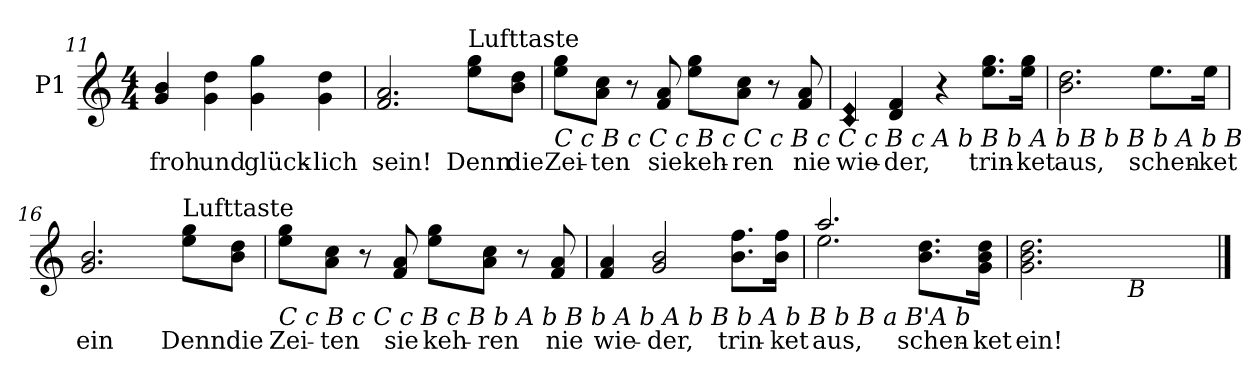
**kern	**text
*part1	*part1
*staff1	*staff1
*I"P1	*
*	*
*k[]	*
*C:	*
*M4/4	*
=11	=11
!	!LO:LY:b:color=#000000
4gi/ 4bi	froh
!	!LO:LY:b:color=#000000
4gi\ 4ddi	und
!	!LO:LY:b:color=#000000
4gi\ 4ggi	glück-
!	!LO:LY:b:color=#000000
4gi\ 4ddi	-lich
=12	=12
!	!LO:LY:b:color=#000000
2.fi/ 2.ai	sein!
!LO:TX:a:t=Lufttaste	!
!	!LO:LY:b:color=#000000
8eei\ 8ggiL	Denn
!	!LO:LY:b:color=#000000
8bi\ 8ddiJ	die
!!LO:LB:g=z
=13	=13
!LO:TX:b:i:t=C    c     B    c     C    c      B    c        C    c  B   c  C  c   B  c          A b B b A b B b          B b A b B	!
!	!LO:LY:b:color=#000000
8eei\ 8ggiL	Zei-
!	!LO:LY:b:color=#000000
8ai\ 8cciJ	-ten
8r	.
!	!LO:LY:b:color=#000000
8fi/ 8ai	sie
!	!LO:LY:b:color=#000000
8eei\ 8ggiL	keh-
!	!LO:LY:b:color=#000000
8ai\ 8cciJ	-ren
8r	.
!	!LO:LY:b:color=#000000
8fi/ 8ai	nie
=14	=14
!LO:N:n=1:head=diamond	!
!LO:N:n=2:head=diamond	!
!	!LO:LY:b:color=#000000
4ci/ 4ei	wie-
!	!LO:LY:b:color=#000000
4di/ 4fi	-der,
4r	.
!	!LO:LY:b:color=#000000
8.eei\ 8.ggiL	trin-
!	!LO:LY:b:color=#000000
16eei\ 16ggiJk	-ket
=15	=15
!	!LO:LY:b:color=#000000
2.bi\ 2.ddi	aus,
!	!LO:LY:b:color=#000000
8.eei\L	schen-
!	!LO:LY:b:color=#000000
16eei\Jk	-ket
=16	=16
!	!LO:LY:b:color=#000000
2.gi/ 2.bi	ein
!LO:TX:a:t=Lufttaste	!
!	!LO:LY:b:color=#000000
8eei\ 8ggiL	Denn
!	!LO:LY:b:color=#000000
8bi\ 8ddiJ	die
!!LO:LB:g=z
=17	=17
!LO:TX:b:i:t=C     c      B     c      C     c      B      c      B   b    A  b  B   b  A   b          A b B b A  b  B   b          B a B'A b	!
!	!LO:LY:b:color=#000000
8eei\ 8ggiL	Zei-
!	!LO:LY:b:color=#000000
8ai\ 8cciJ	-ten
8r	.
!	!LO:LY:b:color=#000000
8fi/ 8ai	sie
!	!LO:LY:b:color=#000000
8eei\ 8ggiL	keh-
!	!LO:LY:b:color=#000000
8ai\ 8cciJ	-ren
8r	.
!	!LO:LY:b:color=#000000
8fi/ 8ai	nie
=18	=18
!	!LO:LY:b:color=#000000
4fi/ 4ai	wie-
!	!LO:LY:b:color=#000000
2gi/ 2bi	-der,
!	!LO:LY:b:color=#000000
8.bi\ 8.ffiL	trin-
!	!LO:LY:b:color=#000000
16bi\ 16ffiJk	-ket
=19	=19
!	!LO:LY:b:color=#000000
*^	*
2.aai/	2.eei\	aus,
!	!	!LO:LY:b:color=#000000
8.bi\ 8.ddiL	4ryy	schen-
!	!	!LO:LY:b:color=#000000
16gi\ 16bi 16ddiJk	.	-ket
=20	=20	=20
!	!	!LO:LY:b:color=#000000
2.gi\ 2.bi 2.ddi	4ryy	ein!
.	8ryy	.
.	64ryy	.
.	128ryy	.
.	256ryy	.
.	1024ryy	.
!	!LO:TX:b:i:t=B	!
.	4ryy	.
.	16ryy	.
.	32ryy	.
.	512.ryy	.
*v	*v	*
==	==
*-	*-
